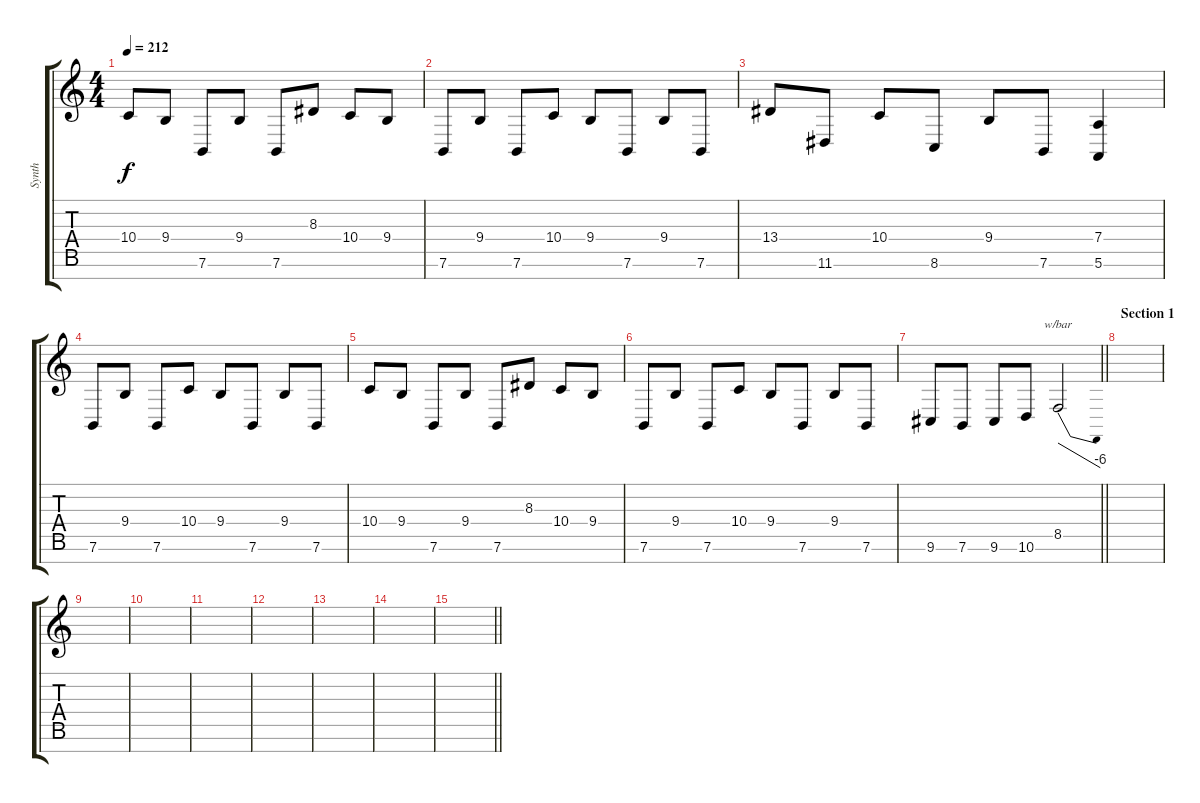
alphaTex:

\track ("Synth" "Synth") {instrument lead2sawtooth}
\staff {score tabs}
\tuning (E4 B3 G3 D3 A2 E2 B1) {hide}
\ts (4 4)
\tempo 212
\clef g2
\ks c
10.4.8{dy f} 9.4.8 7.6.8 9.4.8 7.6.8 8.3.8 10.4.8 9.4.8 |
7.6.8 9.4.8 7.6.8 10.4.8 9.4.8 7.6.8 9.4.8 7.6.8 |
13.4.8 11.6.8 10.4.8 8.6.8 9.4.8 7.6.8 (7.4 5.6).4 |
7.6.8 9.4.8 7.6.8 10.4.8 9.4.8 7.6.8 9.4.8 7.6.8 |
10.4.8 9.4.8 7.6.8 9.4.8 7.6.8 8.3.8 10.4.8 9.4.8 |
7.6.8 9.4.8 7.6.8 10.4.8 9.4.8 7.6.8 9.4.8 7.6.8 |
\barLineRight lightlight
9.6.8 7.6.8 9.6.8 10.6.8 8.5.2{tbe (dive default 0 0 60 -24)} |
\section ("" "Section 1")
|
|
|
|
|
|
|
\barLineRight lightlight
